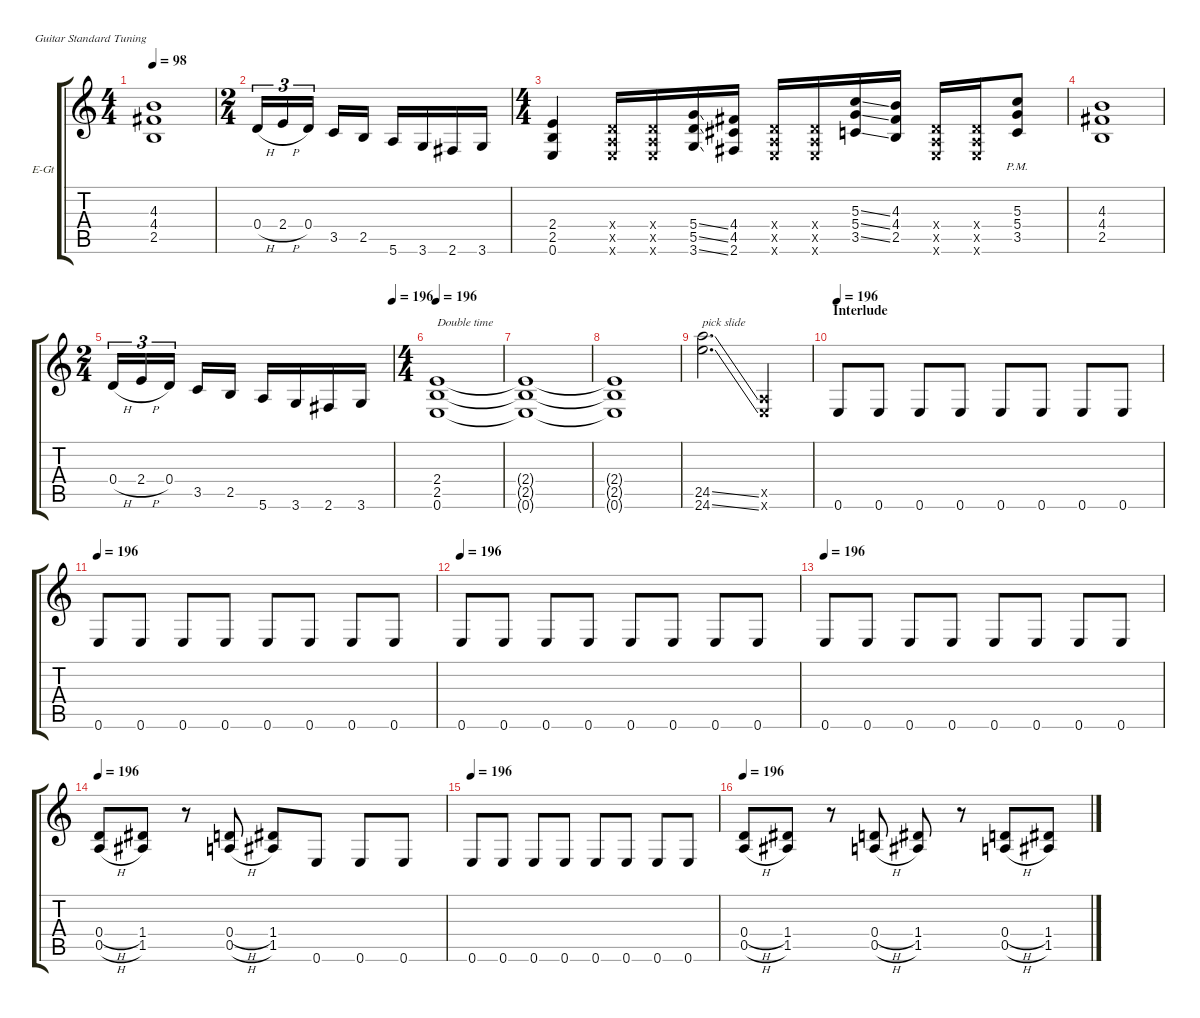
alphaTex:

\hideDynamics
\bracketExtendMode groupsimilarinstruments
\firstSystemTrackNameOrientation horizontal
\otherSystemsTrackNameOrientation horizontal
\track ("Kirk Hammet" "E-Gt") {multiBarRest instrument distortionguitar}
\staff {score tabs}
\tuning (E4 B3 G3 D3 A2 E2)
\ts (4 4)
\tempo 98
\clef g2
\ks c
(4.3 4.4 2.5).1{dy f} |
\ts (2 4)
0.4{h}.16{tu (3 2)} 2.4{h}.16{tu (3 2)} 0.4.16{tu (3 2)} 3.5.16 2.5.16 5.6.16 3.6.16 2.6.16 3.6.16 |
\ts (4 4)
(2.4 2.5 0.6).4 (0.4{x} 0.5{x} 0.6{x}).16 (0.4{x} 0.5{x} 0.6{x}).16 (5.4{ss} 5.5{ss} 3.6{ss}).16 (4.4 4.5 2.6).16 (0.4{x} 0.5{x} 0.6{x}).16 (0.4{x} 0.5{x} 0.6{x}).16 (5.3{ss} 5.4{ss} 3.5{ss}).16 (4.3 4.4 2.5).16 (0.4{x} 0.5{x} 0.6{x}).16 (0.4{x} 0.5{x} 0.6{x}).16 (5.3{pm} 5.4{pm} 3.5{pm}).8 |
(4.3 4.4 2.5).1 |
\ts (2 4)
\tempo (196 1)
0.4{h}.16{tu (3 2)} 2.4{h}.16{tu (3 2)} 0.4.16{tu (3 2)} 3.5.16 2.5.16 5.6.16 3.6.16 2.6.16 3.6.16 |
\ts (4 4)
\tempo 196
(2.4 2.5 0.6).1{txt "Double time"} |
(2.4{t} 2.5{t} 0.6{t}).1 |
(2.4{t} 2.5{t} 0.6{t}).1 |
(24.5{ss} 24.6{ss}).2{d txt "pick slide"} (0.5{x} 0.6{x}).4 |
\section ("" "Interlude")
\tempo 196
0.6.8 0.6.8 0.6.8 0.6.8 0.6.8 0.6.8 0.6.8 0.6.8 |
\tempo 196
0.6.8 0.6.8 0.6.8 0.6.8 0.6.8 0.6.8 0.6.8 0.6.8 |
\tempo 196
0.6.8 0.6.8 0.6.8 0.6.8 0.6.8 0.6.8 0.6.8 0.6.8 |
\tempo 196
0.6.8 0.6.8 0.6.8 0.6.8 0.6.8 0.6.8 0.6.8 0.6.8 |
\tempo 196
(0.4{h} 0.5{h}).8 (1.4 1.5).8 r.8 (0.4{h} 0.5{h}).8 (1.4 1.5).8 0.6.8 0.6.8 0.6.8 |
\tempo 196
0.6.8 0.6.8 0.6.8 0.6.8 0.6.8 0.6.8 0.6.8 0.6.8 |
\tempo 196
(0.4{h} 0.5{h}).8 (1.4 1.5).8 r.8 (0.4{h} 0.5{h}).8 (1.4 1.5).8 r.8 (0.4{h} 0.5{h}).8 (1.4 1.5).8
